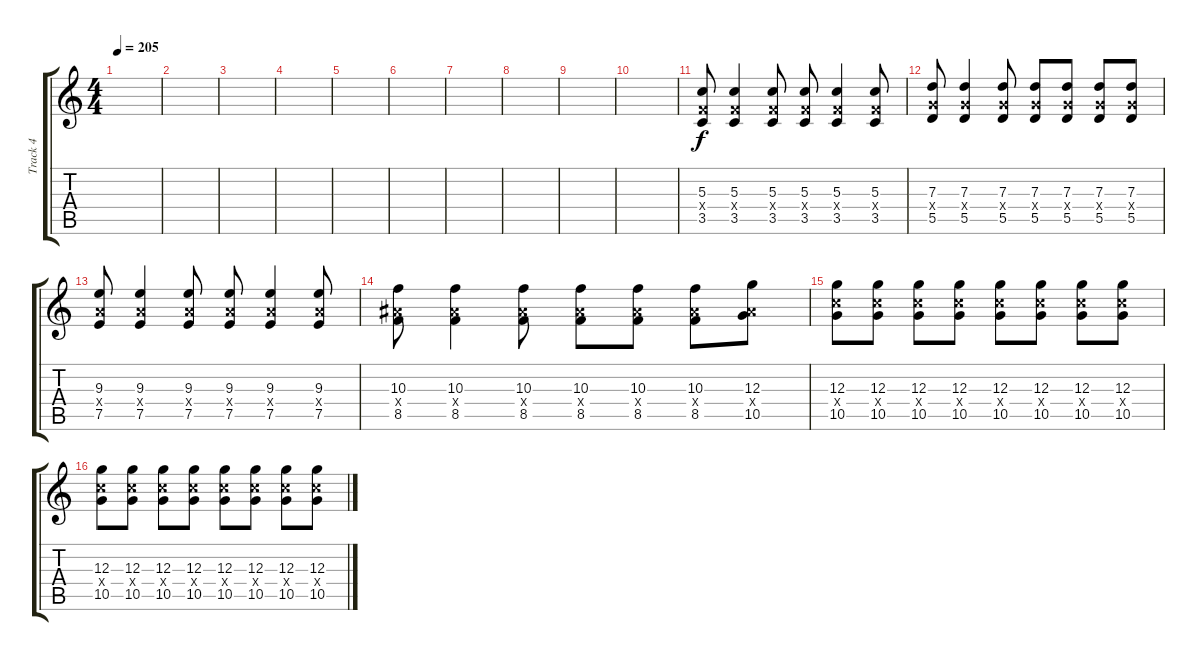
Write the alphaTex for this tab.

\track ("Track 4" "Track 4") {instrument distortionguitar}
\staff {score tabs}
\tuning (E4 B3 G3 D3 A2 E2) {hide}
\ts (4 4)
\tempo 205
\clef g2
\ks c
|
|
|
|
|
|
|
|
|
|
(5.3 3.4{x} 3.5).8 (5.3 3.4{x} 3.5).4 (5.3 3.4{x} 3.5).8 (5.3 3.4{x} 3.5).8 (5.3 3.4{x} 3.5).4 (5.3 3.4{x} 3.5).8 |
(7.3 5.4{x} 5.5).8 (7.3 5.4{x} 5.5).4 (7.3 5.4{x} 5.5).8 (7.3 5.4{x} 5.5).8 (7.3 5.4{x} 5.5).8 (7.3 5.4{x} 5.5).8 (7.3 5.4{x} 5.5).8 |
(9.3 7.4{x} 7.5).8 (9.3 7.4{x} 7.5).4 (9.3 7.4{x} 7.5).8 (9.3 7.4{x} 7.5).8 (9.3 7.4{x} 7.5).4 (9.3 7.4{x} 7.5).8 |
(10.3 8.4{x} 8.5).8 (10.3 8.4{x} 8.5).4 (10.3 8.4{x} 8.5).8 (10.3 8.4{x} 8.5).8 (10.3 8.4{x} 8.5).8 (10.3 8.4{x} 8.5).8 (12.3 8.4{x} 10.5).8 |
(12.3 10.4{x} 10.5).8 (12.3 10.4{x} 10.5).8 (12.3 10.4{x} 10.5).8 (12.3 10.4{x} 10.5).8 (12.3 10.4{x} 10.5).8 (12.3 10.4{x} 10.5).8 (12.3 10.4{x} 10.5).8 (12.3 10.4{x} 10.5).8 |
(12.3 10.4{x} 10.5).8 (12.3 10.4{x} 10.5).8 (12.3 10.4{x} 10.5).8 (12.3 10.4{x} 10.5).8 (12.3 10.4{x} 10.5).8 (12.3 10.4{x} 10.5).8 (12.3 10.4{x} 10.5).8 (12.3 10.4{x} 10.5).8
